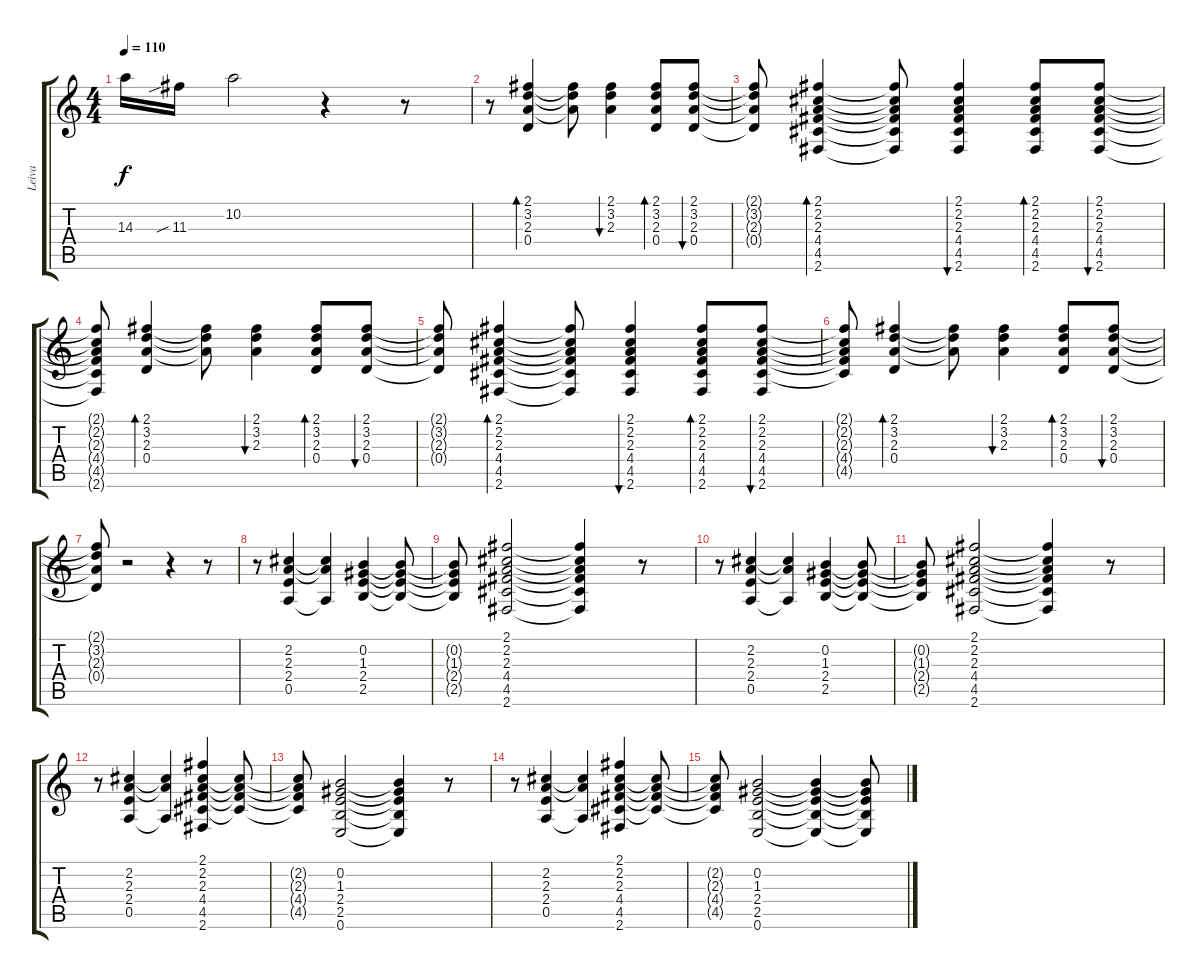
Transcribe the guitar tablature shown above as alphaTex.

\track ("Leiva" "Leiva") {instrument acousticguitarsteel}
\staff {score tabs}
\tuning (E4 B3 G3 D3 A2 E2) {hide}
\ts (4 4)
\tempo 110
\clef g2
\ks c
14.3{t}.16{dy f} 11.3{sib}.16 10.2.2 r.4 r.8 |
r.8{volume 10} (2.1 3.2 2.3 0.4).4{bd 60} (2.1{t} 3.2{t} 2.3{t}).8 (2.1 3.2 2.3).4{bu 60} (2.1 3.2 2.3 0.4).8{bd 60} (2.1 3.2 2.3 0.4).8{bu 60} |
(2.1{t} 3.2{t} 2.3{t} 0.4{t}).8 (2.1 2.2 2.3 4.4 4.5 2.6).4{bd 60} (2.1{t} 2.2{t} 2.3{t} 4.4{t} 4.5{t} 2.6{t}).8 (2.1 2.2 2.3 4.4 4.5 2.6).4{bu 60} (2.1 2.2 2.3 4.4 4.5 2.6).8{bd 60} (2.1 2.2 2.3 4.4 4.5 2.6).8{bu 60} |
(2.1{t} 2.2{t} 2.3{t} 4.4{t} 4.5{t} 2.6{t}).8{volume 10} (2.1 3.2 2.3 0.4).4{bd 60} (2.1{t} 3.2{t} 2.3{t}).8 (2.1 3.2 2.3).4{bu 60} (2.1 3.2 2.3 0.4).8{bd 60} (2.1 3.2 2.3 0.4).8{bu 60} |
(2.1{t} 3.2{t} 2.3{t} 0.4{t}).8 (2.1 2.2 2.3 4.4 4.5 2.6).4{bd 60} (2.1{t} 2.2{t} 2.3{t} 4.4{t} 4.5{t} 2.6{t}).8 (2.1 2.2 2.3 4.4 4.5 2.6).4{bu 60} (2.1 2.2 2.3 4.4 4.5 2.6).8{bd 60} (2.1 2.2 2.3 4.4 4.5 2.6).8{bu 60} |
(2.1{t} 2.2{t} 2.3{t} 4.4{t} 4.5{t}).8{volume 10} (2.1 3.2 2.3 0.4).4{bd 60} (2.1{t} 3.2{t} 2.3{t}).8 (2.1 3.2 2.3).4{bu 60} (2.1 3.2 2.3 0.4).8{bd 60} (2.1 3.2 2.3 0.4).8{bu 60} |
(2.1{t} 3.2{t} 2.3{t} 0.4{t}).8 r.2 r.4 r.8 |
r.8 (2.2 2.3 2.4 0.5).4 (2.2{t} 2.3{t} 0.5{t}).4 (0.2 1.3 2.4 2.5).4 (0.2{t} 1.3{t} 2.4{t} 2.5{t}).8 |
(0.2{t} 1.3{t} 2.4{t} 2.5{t}).8 (2.1 2.2 2.3 4.4 4.5 2.6).2 (2.1{t} 2.2{t} 2.3{t} 4.4{t} 4.5{t} 2.6{t}).4 r.8 |
r.8 (2.2 2.3 2.4 0.5).4 (2.2{t} 2.3{t} 0.5{t}).4 (0.2 1.3 2.4 2.5).4 (0.2{t} 1.3{t} 2.4{t} 2.5{t}).8 |
(0.2{t} 1.3{t} 2.4{t} 2.5{t}).8 (2.1 2.2 2.3 4.4 4.5 2.6).2 (2.1{t} 2.2{t} 2.3{t} 4.4{t} 4.5{t} 2.6{t}).4 r.8 |
r.8 (2.2 2.3 2.4 0.5).4 (2.2{t} 2.3{t} 0.5{t}).4 (2.1 2.2 2.3 4.4 4.5 2.6).4 (2.2{t} 2.3{t} 4.4{t} 4.5{t}).8 |
(2.2{t} 2.3{t} 4.4{t} 4.5{t}).8 (0.2 1.3 2.4 2.5 0.6).2 (0.2{t} 1.3{t} 2.4{t} 2.5{t} 0.6{t}).4 r.8 |
r.8 (2.2 2.3 2.4 0.5).4 (2.2{t} 2.3{t} 0.5{t}).4 (2.1 2.2 2.3 4.4 4.5 2.6).4 (2.2{t} 2.3{t} 4.4{t} 4.5{t}).8 |
(2.2{t} 2.3{t} 4.4{t} 4.5{t}).8 (0.2 1.3 2.4 2.5 0.6).2 (0.2{t} 1.3{t} 2.4{t} 2.5{t} 0.6{t}).4 (0.2{t} 1.3{t} 2.4{t} 2.5{t} 0.6{t}).8
